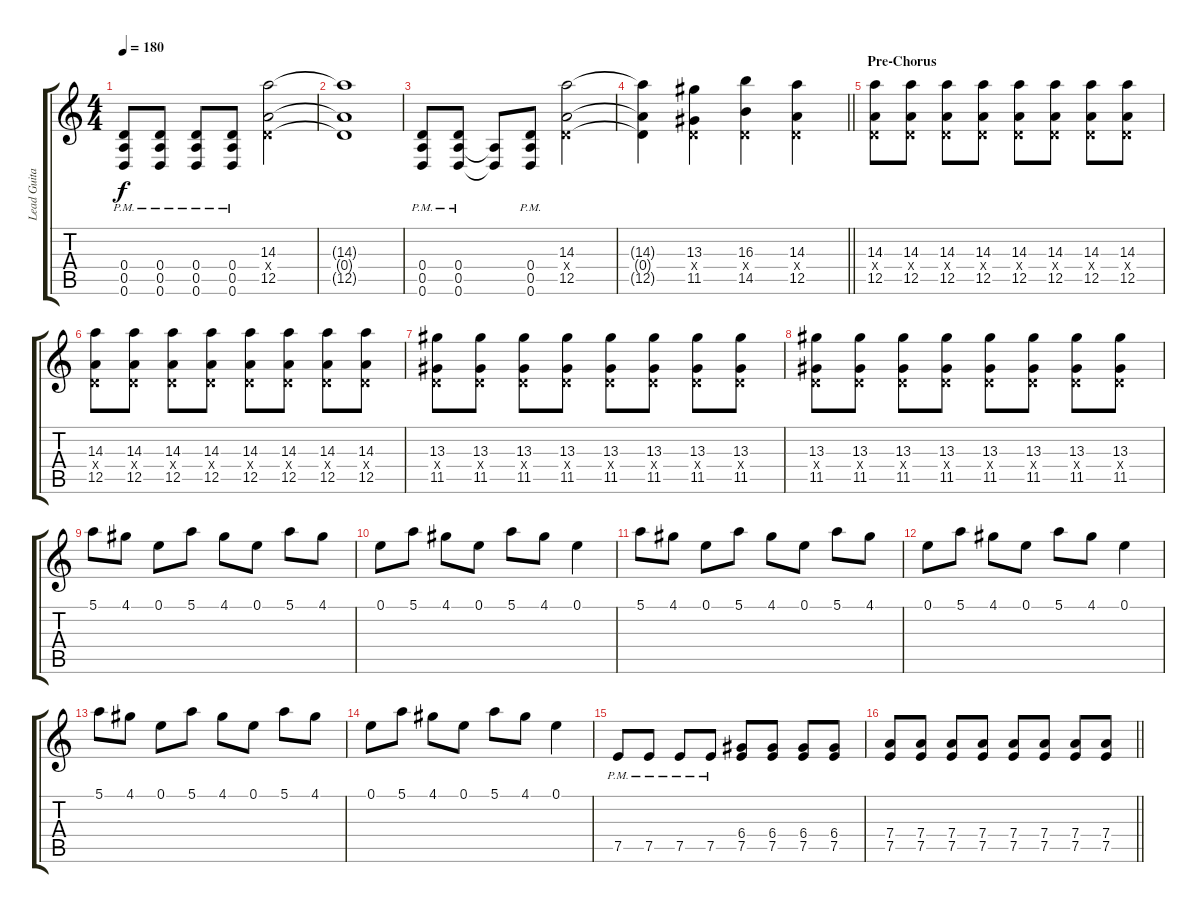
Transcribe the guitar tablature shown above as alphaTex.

\track ("Lead Guitar" "Lead Guita") {instrument overdrivenguitar}
\staff {score tabs}
\tuning (E4 B3 G3 D3 A2 D2) {hide}
\ts (4 4)
\tempo 180
\clef g2
\ks c
(0.4{pm} 0.5{pm} 0.6{pm}).8{dy f} (0.4{pm} 0.5{pm} 0.6{pm}).8 (0.4{pm} 0.5{pm} 0.6{pm}).8 (0.4{pm} 0.5{pm} 0.6{pm}).8 (14.3 0.4{x} 12.5).2 |
(14.3{t} 0.4{t} 12.5{t}).1 |
(0.4{pm} 0.5{pm} 0.6{pm}).8 (0.4{pm} 0.5{pm} 0.6{pm}).8 (0.5{t} 0.6{t}).8 (0.4{pm} 0.5{pm} 0.6{pm}).8 (14.3 0.4{x} 12.5).2 |
\barLineRight lightlight
(14.3{t} 0.4{t} 12.5{t}).4 (13.3 0.4{x} 11.5).4 (16.3 0.4{x} 14.5).4 (14.3 0.4{x} 12.5).4 |
\section ("" "Pre-Chorus")
(14.3 0.4{x} 12.5).8 (14.3 0.4{x} 12.5).8 (14.3 0.4{x} 12.5).8 (14.3 0.4{x} 12.5).8 (14.3 0.4{x} 12.5).8 (14.3 0.4{x} 12.5).8 (14.3 0.4{x} 12.5).8 (14.3 0.4{x} 12.5).8 |
(14.3 0.4{x} 12.5).8 (14.3 0.4{x} 12.5).8 (14.3 0.4{x} 12.5).8 (14.3 0.4{x} 12.5).8 (14.3 0.4{x} 12.5).8 (14.3 0.4{x} 12.5).8 (14.3 0.4{x} 12.5).8 (14.3 0.4{x} 12.5).8 |
(13.3 0.4{x} 11.5).8 (13.3 0.4{x} 11.5).8 (13.3 0.4{x} 11.5).8 (13.3 0.4{x} 11.5).8 (13.3 0.4{x} 11.5).8 (13.3 0.4{x} 11.5).8 (13.3 0.4{x} 11.5).8 (13.3 0.4{x} 11.5).8 |
(13.3 0.4{x} 11.5).8 (13.3 0.4{x} 11.5).8 (13.3 0.4{x} 11.5).8 (13.3 0.4{x} 11.5).8 (13.3 0.4{x} 11.5).8 (13.3 0.4{x} 11.5).8 (13.3 0.4{x} 11.5).8 (13.3 0.4{x} 11.5).8 |
5.1.8 4.1.8 0.1.8 5.1.8 4.1.8 0.1.8 5.1.8 4.1.8 |
0.1.8 5.1.8 4.1.8 0.1.8 5.1.8 4.1.8 0.1.4 |
5.1.8 4.1.8 0.1.8 5.1.8 4.1.8 0.1.8 5.1.8 4.1.8 |
0.1.8 5.1.8 4.1.8 0.1.8 5.1.8 4.1.8 0.1.4 |
5.1.8 4.1.8 0.1.8 5.1.8 4.1.8 0.1.8 5.1.8 4.1.8 |
0.1.8 5.1.8 4.1.8 0.1.8 5.1.8 4.1.8 0.1.4 |
7.5{pm}.8 7.5{pm}.8 7.5{pm}.8 7.5{pm}.8 (6.4 7.5).8 (6.4 7.5).8 (6.4 7.5).8 (6.4 7.5).8 |
\barLineRight lightlight
(7.4 7.5).8 (7.4 7.5).8 (7.4 7.5).8 (7.4 7.5).8 (7.4 7.5).8 (7.4 7.5).8 (7.4 7.5).8 (7.4 7.5).8
